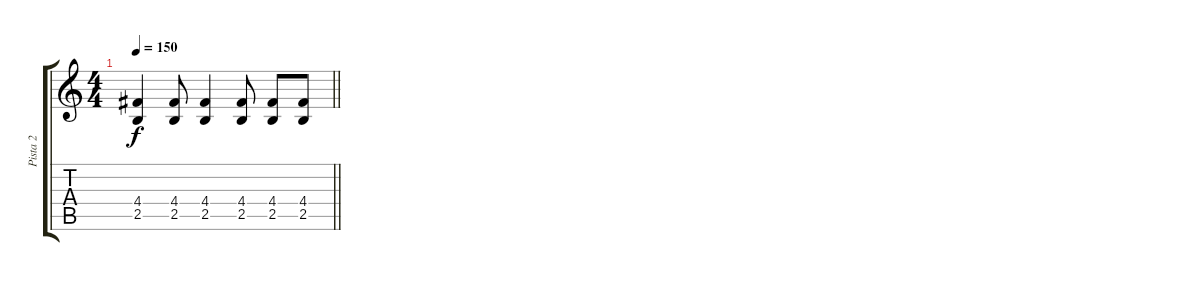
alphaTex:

\track ("Pista 2" "Pista 2") {instrument distortionguitar}
\staff {score tabs}
\tuning (E4 B3 G3 D3 A2 E2) {hide}
\ts (4 4)
\tempo 150
\clef g2
\barLineRight lightlight
\ks c
(4.4 2.5).4{dy f} (4.4 2.5).8 (4.4 2.5).4 (4.4 2.5).8 (4.4 2.5).8 (4.4 2.5).8
